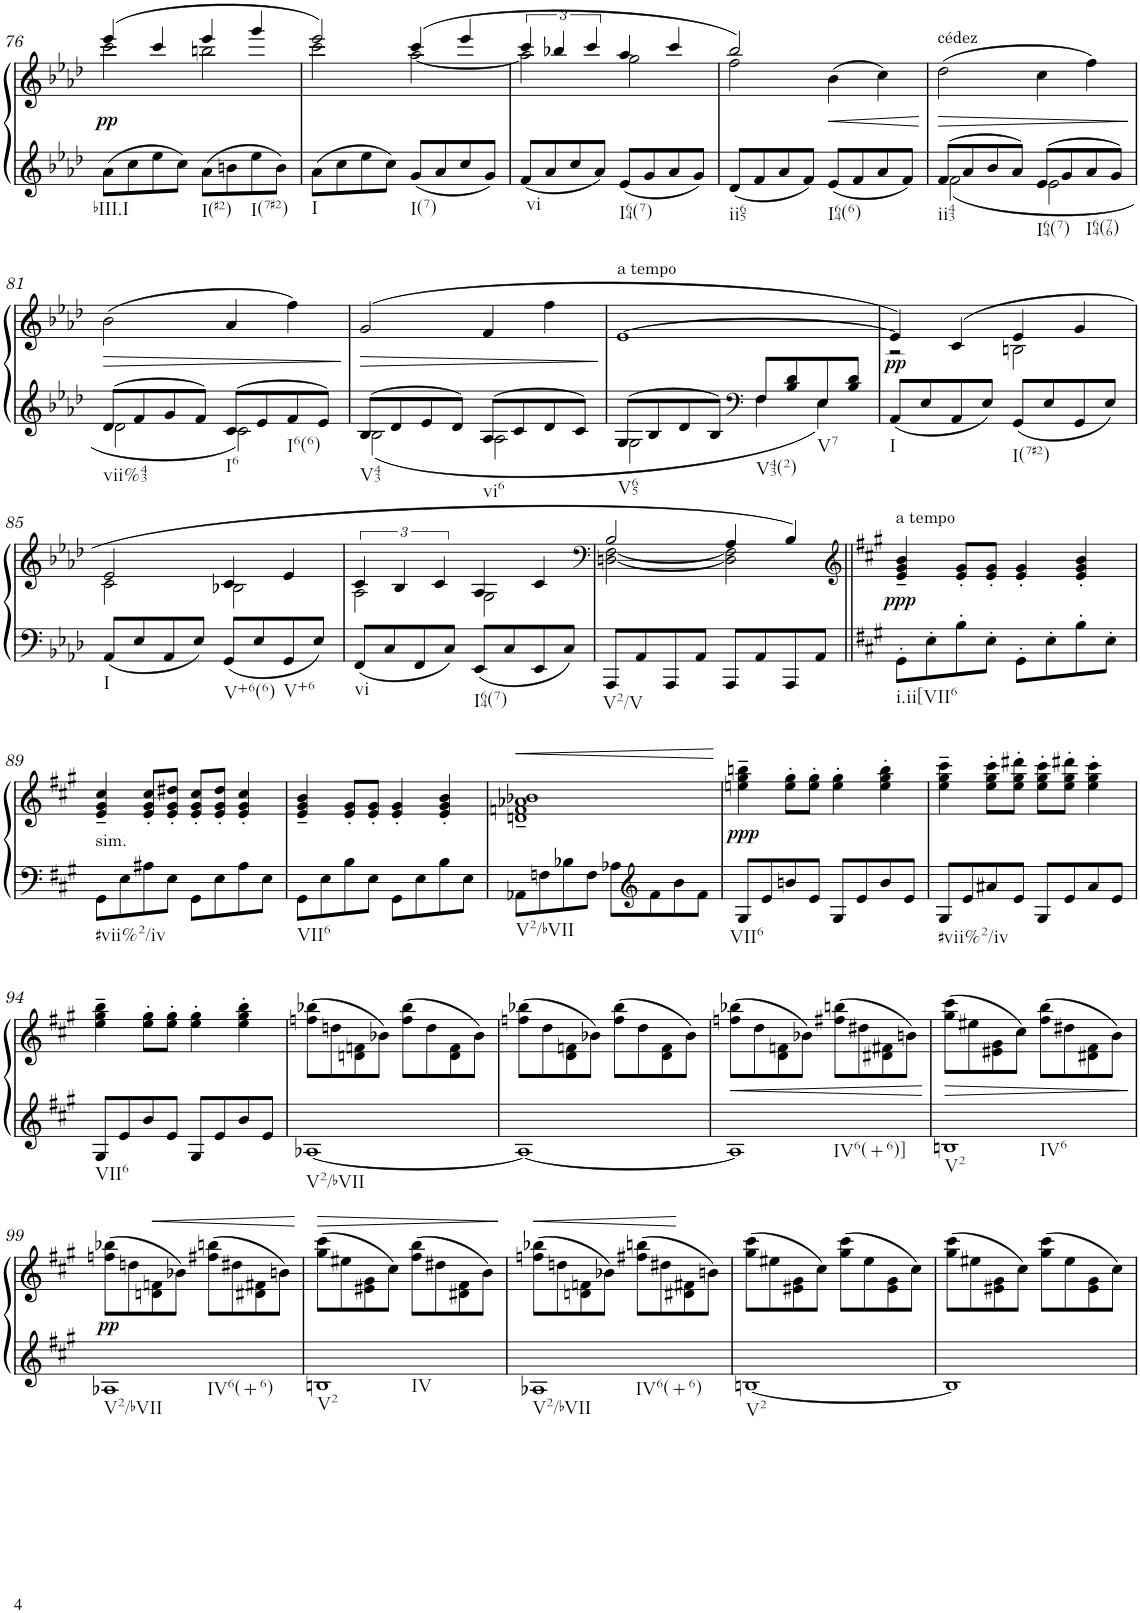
**kern	**kern	**dynam
*part1	*part1	*part1
*staff2	*staff1	*staff1/2
*I"Piano	*	*
*I'Pno.	*	*
!!LO:PB:g=z
*clefG2	*clefG2	*
*k[b-e-a-d-]	*k[b-e-a-d-]	*
*M4/4	*M4/4	*
*met(c)	*met(c)	*
=76	=76	=76
*	*^	*
!LO:TX:b:t=bIII.I	!	!	!
!	!	!	!LO:DY:b
8a-\L	4eee-/	2ccc\	pp
8cc\	.	.	.
8ee-\	4ccc/	.	.
8cc\J	.	.	.
!LO:TX:b:t=I(#2)	!	!	!
8a-\L	4eee-/	2bbn\	.
8bn\	.	.	.
!LO:TX:b:t=I(7#2)	!	!	!
8ee-\	4ggg/	.	.
8b\J	.	.	.
=77	=77	=77	=77
!LO:TX:b:t=I	!	!	!
8a-\L	2eee-/	2ccc\	.
8cc\	.	.	.
8ee-\	.	.	.
8cc\J	.	.	.
!LO:TX:b:t=I(7)	!	!	!
8g/L	(4ccc/	[2aa-\	.
8a-/	.	.	.
8cc/	4eee-/	.	.
8g/J	.	.	.
=78	=78	=78	=78
!LO:TX:b:t=vi	!	!	!
8f/L	6ccc/	2aa-\]	.
8a-/	.	.	.
.	6bb-X/	.	.
8cc/	.	.	.
.	6ccc/	.	.
8a-/J	.	.	.
!LO:TX:b:t=I64(7)	!	!	!
8e-/L	4aa-/	2gg\	.
8g/	.	.	.
8a-/	4ccc/	.	.
8g/J	.	.	.
=79	=79	=79	=79
!LO:TX:b:t=ii65	!	!	!
8d-/L	2bb-/)	2ff\	.
8f/	.	.	.
8a-/	.	.	.
8f/J	.	.	.
!LO:TX:b:t=I64(6)	!	!	!
!	!	!	!LO:HP:b
8e-/L	(4b-\	2ryy	<
8f/	.	.	.
8a-/	4cc\)	.	.
8f/J	.	.	.
*	*v	*v	*
=80	=80	=80
*^	*	*
!	!	!LO:TX:a:t=cédez	!
!LO:TX:b:t=ii43	!	!	!
!	!	!	!LO:HP:b
8f/L	2f\	(2dd-\	>
8a-/	.	.	.
8b-/	.	.	.
8a-/J	.	.	.
!LO:TX:b:t=I64(7)	!	!	!
8e-/L	2e-\	4cc\	.
8g/	.	.	.
!LO:TX:b:t=I64(76)	!	!	!
8a-/	.	4ff\)	.
8g/J	.	.	.
*v	*v	*	*
.	.	[
!!LO:LB:g=z
=81	=81	=81
*^	*	*
!LO:TX:b:t=vii%43	!	!	!
!	!	!	!LO:HP:b
8d-/L	2d-\	(2b-\	>
8f/	.	.	.
8g/	.	.	.
8f/J	.	.	.
!LO:TX:b:t=I6	!	!	!
8c/L	2c\	4a-/	.
8e-/	.	.	.
!LO:TX:b:t=I6(6)	!	!	!
8f/	.	4ff\)	.
8e-/J	.	.	.
*v	*v	*	*
.	.	]
=82	=82	=82
*^	*	*
!LO:TX:b:t=V43	!	!	!
!	!	!	!LO:HP:b
8B-/L	2B-\	(2g/	>
8d-/	.	.	.
8e-/	.	.	.
8d-/J	.	.	.
!LO:TX:b:t=vi6	!	!	!
8A-/L	2A-\	4f/	.
8c/	.	.	.
8d-/	.	4ff\	.
8c/J	.	.	.
*v	*v	*	*
.	.	]
=83	=83	=83
*^	*	*
!	!	!LO:TX:a:t=a tempo	!
!LO:TX:b:t=V65	!	!	!
8G/L	2G\	[1e-	.
8B-/	.	.	.
8d-/	.	.	.
8B-/J	.	.	.
*clefF4	*	*	*
!LO:TX:b:t=V43(2)	!	!	!
8F/L	4F\	.	.
8B-/ 8d-/	.	.	.
!LO:TX:b:t=V7	!	!	!
8E-/	4E-\	.	.
8B-/ 8d-/J	.	.	.
*v	*v	*	*
=84	=84	=84
*	*^	*
!LO:TX:b:t=I	!	!	!
!	!	!	!LO:DY:b
8AA-/L	4e-/])	2r	pp
8E-/	.	.	.
8AA-/	(4c/	.	.
8E-/J	.	.	.
!LO:TX:b:t=I(7#2)	!	!	!
8GG/L	4e-/	2Bn\	.
8E-/	.	.	.
8GG/	4g/	.	.
8E-/J	.	.	.
!!LO:LB:g=z	!!
=85	=85	=85	=85
!LO:TX:b:t=I	!	!	!
8AA-/L	2e-/	2c\	.
8E-/	.	.	.
8AA-/	.	.	.
8E-/J	.	.	.
!LO:TX:b:t=V+6(6)	!	!	!
8GG/L	4c/	2B-X\	.
8E-/	.	.	.
!LO:TX:b:t=V+6	!	!	!
8GG/	4e-/	.	.
8E-/J	.	.	.
=86	=86	=86	=86
!LO:TX:b:t=vi	!	!	!
8FF/L	6c/	2A-\	.
8C/	.	.	.
.	6B-/	.	.
8FF/	.	.	.
.	6c/	.	.
8C/J	.	.	.
!LO:TX:b:t=I64(7)	!	!	!
8EE-/L	4A-/	2G\	.
8C/	.	.	.
8EE-/	4c/	.	.
8C/J	.	.	.
=87	=87	=87	=87
*	*clefF4	*	*
!LO:TX:b:t=V2/V	!	!	!
8AAA-/L	2B-/	[2Dn\ [2F\	.
8AA-/	.	.	.
8AAA-/	.	.	.
8AA-/J	.	.	.
8AAA-/L	4A-/	2D\] 2F\]	.
8AA-/	.	.	.
8AAA-/	4B-/)	.	.
8AA-/J	.	.	.
*	*v	*v	*
=88||	=88||	=88||
*	*clefG2	*
*k[f#c#g#]	*k[f#c#g#]	*
!	!LO:TX:a:t=a tempo	!
!LO:TX:b:t=i.ii[VII6	!	!
!	!	!LO:DY:b
8GG#'\L	4e/~ 4g#/~ 4b/~	ppp
8E'\	.	.
8B'\	8e/' 8g#/'L	.
8E'\J	8e/' 8g#/'J	.
8GG#'\L	4e/' 4g#/'	.
8E'\	.	.
8B'\	4e/' 4g#/' 4b/'	.
8E'\J	.	.
!!LO:LB:g=z
=89	=89	=89
!LO:TX:a:t=sim.	!	!
!LO:TX:b:t=#vii%2/iv	!	!
8GG#\L	4e/~ 4g#/~ 4cc#/~	.
8E\	.	.
8A#X\	8e/' 8g#/' 8cc#/'L	.
8E\J	8e/' 8g#/' 8dd#X/'J	.
8GG#\L	8e/' 8g#/' 8cc#/'L	.
8E\	8e/' 8g#/' 8dd#/'J	.
8A#\	4e/' 4g#/' 4cc#/'	.
8E\J	.	.
=90	=90	=90
!LO:TX:b:t=VII6	!	!
8GG#\L	4e/~ 4g#/~ 4b/~	.
8E\	.	.
8B\	8e/' 8g#/'L	.
8E\J	8e/' 8g#/'J	.
8GG#\L	4e/' 4g#/'	.
8E\	.	.
8B\	4e/' 4g#/' 4b/'	.
8E\J	.	.
=91	=91	=91
!LO:TX:b:t=V2/bVII	!	!
!	!	!LO:HP:b
8AA-X\L	1dn~ 1fn~ 1a-X~ 1b-X~	<
8Fn\	.	.
8B-X\	.	.
8F\J	.	.
8A-X\L	.	.
*clefG2	*	*
8f#\	.	.
8b\	.	.
8f#\J	.	.
.	.	]
=92	=92	=92
!LO:TX:b:t=VII6	!	!
!	!	!LO:DY:b
8G#/L	4een\~ 4gg#\~ 4bbn\~	ppp
8e/	.	.
8bn/	8ee\' 8gg#\'L	.
8e/J	8ee\' 8gg#\'J	.
8G#/L	4ee\' 4gg#\'	.
8e/	.	.
8b/	4ee\' 4gg#\' 4bb\'	.
8e/J	.	.
=93	=93	=93
!LO:TX:b:t=#vii%2/iv	!	!
8G#/L	4ee\~ 4gg#\~ 4ccc#\~	.
8e/	.	.
8a#X/	8ee\' 8gg#\' 8ccc#\'L	.
8e/J	8ee\' 8gg#\' 8ddd#X\'J	.
8G#/L	8ee\' 8gg#\' 8ccc#\'L	.
8e/	8ee\' 8gg#\' 8ddd#X\'J	.
8a#/	4ee\' 4gg#\' 4ccc#\'	.
8e/J	.	.
!!LO:LB:g=z
=94	=94	=94
!LO:TX:b:t=VII6	!	!
8G#/L	4ee\~ 4gg#\~ 4bb\~	.
8e/	.	.
8b/	8ee\' 8gg#\'L	.
8e/J	8ee\' 8gg#\'J	.
8G#/L	4ee\' 4gg#\'	.
8e/	.	.
8b/	4ee\' 4gg#\' 4bb\'	.
8e/J	.	.
=95	=95	=95
!LO:TX:b:t=V2/bVII	!	!
[1A-X	(8ffn\ 8bb-X\L	.
.	8ddn\	.
.	8dn\ 8fn\	.
.	8b-X\J)	.
.	(8ff\ 8bb-\L	.
.	8dd\	.
.	8d\ 8f\	.
.	8b-\J)	.
=96	=96	=96
1A-_	(8ffn\ 8bb-X\L	.
.	8dd\	.
.	8d\ 8fn\	.
.	8b-X\J)	.
.	(8ff\ 8bb-\L	.
.	8dd\	.
.	8d\ 8f\	.
.	8b-\J)	.
=97	=97	=97
!LO:TX:b:t=IV6(+6)]	!	!
!	!	!LO:HP:b
1A-]	(8ffn\ 8bb-X\L	<
.	8dd\	.
.	8d\ 8fn\	.
.	8b-X\J)	.
.	(8ff#X\ 8bbn\L	.
.	8dd#X\	.
.	8d#X\ 8f#X\	.
.	8bn\J)	.
.	.	[
=98	=98	=98
!LO:TX:b:t=V2	!	!
!LO:TX:b:t=IV6	!	!
!	!	!LO:HP:b
1Bn	(8gg#\ 8ccc#\L	>
.	8ee#X\	.
.	8e#X\ 8g#\	.
.	8cc#\J)	.
.	(8ff#\ 8bb\L	.
.	8dd#X\	.
.	8d#X\ 8f#\	.
.	8b\J)	.
.	.	[
!!LO:LB:g=z
=99	=99	=99
!LO:TX:b:t=V2/bVII	!	!
!LO:TX:b:t=IV6(+6)	!	!
!	!	!LO:DY:b
1A-X	(8ffn\ 8bb-X\L	pp
.	8ddn\	.
!	!	!LO:HP:b
.	8dn\ 8fn\	<
.	8b-X\J)	.
.	(8ff#X\ 8bbn\L	.
.	8dd#X\	.
.	8d#X\ 8f#X\	.
.	8bn\J)	.
.	.	]
=100	=100	=100
!LO:TX:b:t=V2	!	!
!LO:TX:b:t=IV	!	!
!	!	!LO:HP:b
1Bn	(8gg#\ 8ccc#\L	>
.	8ee#X\	.
.	8e#X\ 8g#\	.
.	8cc#\J)	.
.	(8ff#\ 8bb\L	.
.	8dd#X\	.
.	8d#X\ 8f#\	.
.	8b\J)	.
.	.	[
=101	=101	=101
!LO:TX:b:t=V2/bVII	!	!
!LO:TX:b:t=IV6(+6)	!	!
1A-X	(8ffn\ 8bb-X\L	.
.	8ddn\	.
.	8dn\ 8fn\	.
.	8b-X\J)	.
.	(8ff#X\ 8bbn\L	.
.	8dd#X\	.
.	8d#X\ 8f#X\	]
.	8bn\J)	.
=102	=102	=102
!LO:TX:b:t=V2	!	!
[1Bn	(8gg#\ 8ccc#\L	.
.	8ee#X\	.
.	8e#X\ 8g#\	.
.	8cc#\J)	.
.	(8gg#\ 8ccc#\L	.
.	8ee#\	.
.	8e#\ 8g#\	.
.	8cc#\J)	.
=103	=103	=103
1B]	(8gg#\ 8ccc#\L	.
.	8ee#X\	.
.	8e#X\ 8g#\	.
.	8cc#\J)	.
.	(8gg#\ 8ccc#\L	.
.	8ee#\	.
.	8e#\ 8g#\	.
.	8cc#\J)	.
=	=	=
*-	*-	*-
